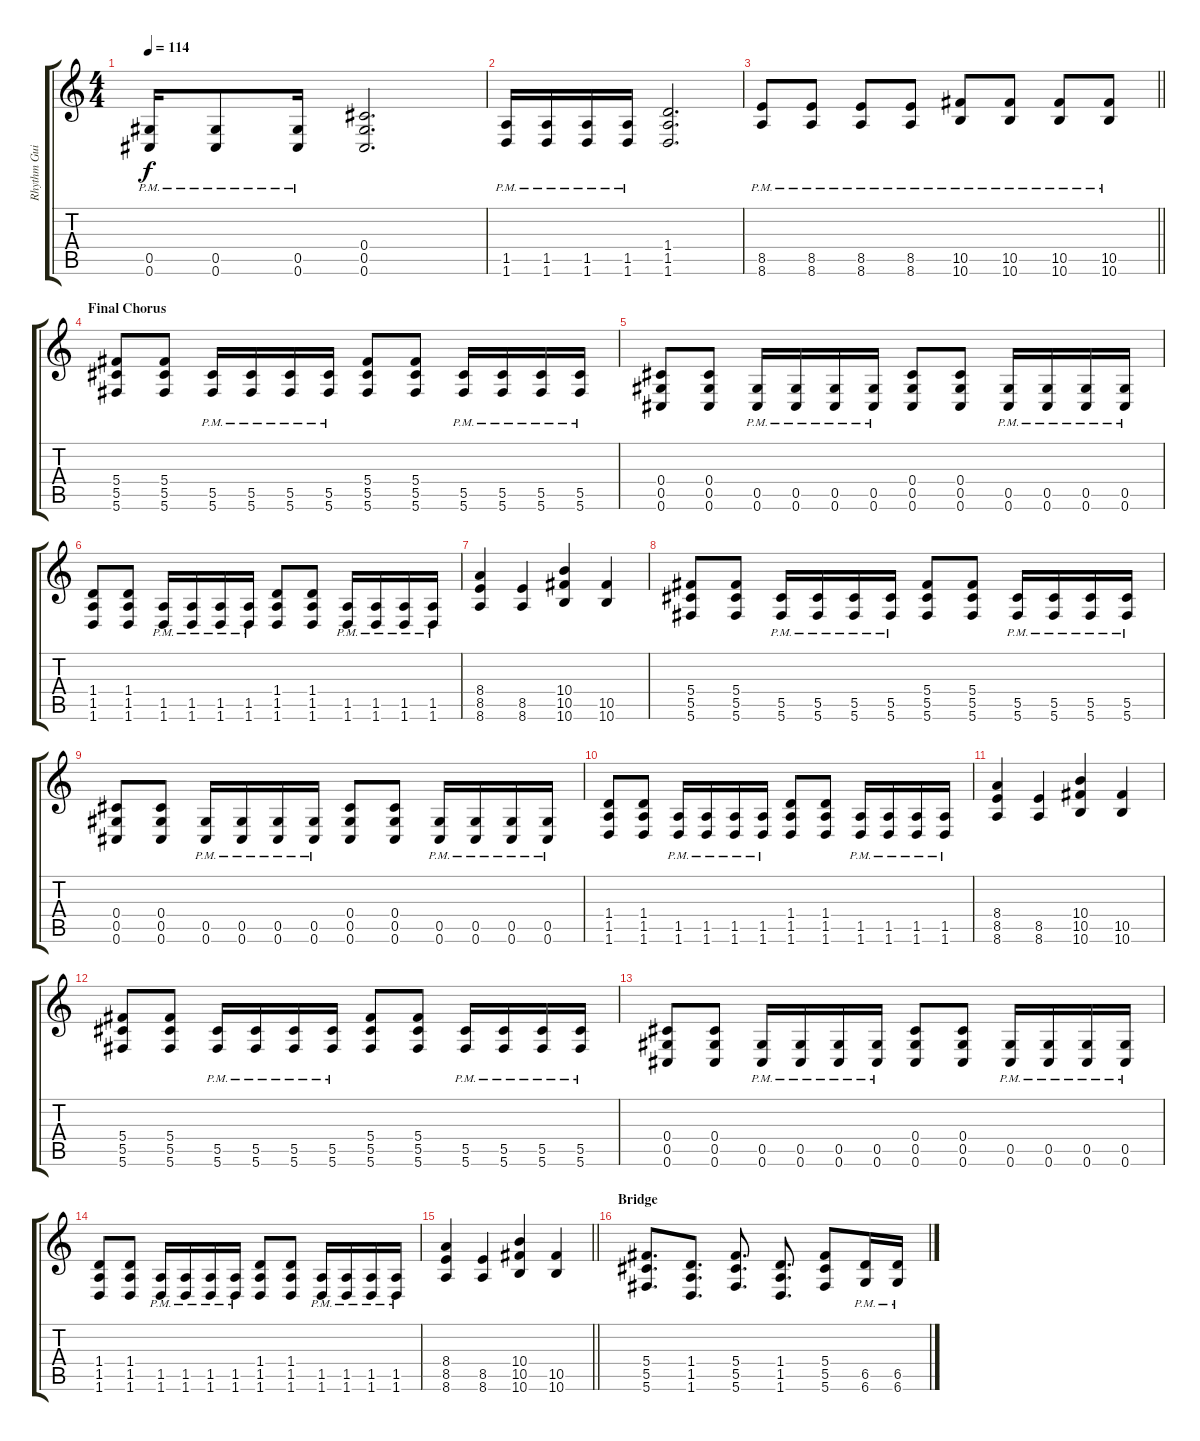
\track ("Rhythm Guitar" "Rhythm Gui") {instrument distortionguitar}
\staff {score tabs}
\tuning (Eb4 Bb3 Gb3 Db3 Ab2 Db2) {hide}
\ts (4 4)
\tempo 114
\clef g2
\ks c
(0.5{pm} 0.6{pm}).16{dy f} (0.5{pm} 0.6{pm}).8 (0.5{pm} 0.6).16 (0.4 0.5 0.6).2{d} |
(1.5{pm} 1.6{pm}).16 (1.5{pm} 1.6{pm}).16 (1.5{pm} 1.6{pm}).16 (1.5{pm} 1.6{pm}).16 (1.4 1.5 1.6).2{d} |
\barLineRight lightlight
(8.5{pm} 8.6{pm}).8 (8.5{pm} 8.6{pm}).8 (8.5{pm} 8.6{pm}).8 (8.5{pm} 8.6{pm}).8 (10.5{pm} 10.6{pm}).8 (10.5{pm} 10.6{pm}).8 (10.5{pm} 10.6{pm}).8 (10.5{pm} 10.6{pm}).8 |
\section ("" "Final Chorus")
(5.4 5.5 5.6).8 (5.4 5.5 5.6).8 (5.5{pm} 5.6{pm}).16 (5.5{pm} 5.6{pm}).16 (5.5{pm} 5.6{pm}).16 (5.5{pm} 5.6{pm}).16 (5.4 5.5 5.6).8 (5.4 5.5 5.6).8 (5.5{pm} 5.6{pm}).16 (5.5{pm} 5.6{pm}).16 (5.5{pm} 5.6{pm}).16 (5.5{pm} 5.6{pm}).16 |
(0.4 0.5 0.6).8 (0.4 0.5 0.6).8 (0.5{pm} 0.6{pm}).16 (0.5{pm} 0.6{pm}).16 (0.5{pm} 0.6{pm}).16 (0.5{pm} 0.6{pm}).16 (0.4 0.5 0.6).8 (0.4 0.5 0.6).8 (0.5{pm} 0.6{pm}).16 (0.5{pm} 0.6{pm}).16 (0.5{pm} 0.6{pm}).16 (0.5{pm} 0.6{pm}).16 |
(1.4 1.5 1.6).8 (1.4 1.5 1.6).8 (1.5{pm} 1.6{pm}).16 (1.5{pm} 1.6{pm}).16 (1.5{pm} 1.6{pm}).16 (1.5{pm} 1.6).16 (1.4 1.5 1.6).8 (1.4 1.5 1.6).8 (1.5{pm} 1.6{pm}).16 (1.5{pm} 1.6{pm}).16 (1.5{pm} 1.6{pm}).16 (1.5{pm} 1.6{pm}).16 |
(8.4 8.5 8.6).4 (8.5 8.6).4 (10.4 10.5 10.6).4 (10.5 10.6).4 |
(5.4 5.5 5.6).8 (5.4 5.5 5.6).8 (5.5{pm} 5.6{pm}).16 (5.5{pm} 5.6{pm}).16 (5.5{pm} 5.6{pm}).16 (5.5{pm} 5.6{pm}).16 (5.4 5.5 5.6).8 (5.4 5.5 5.6).8 (5.5{pm} 5.6{pm}).16 (5.5{pm} 5.6{pm}).16 (5.5{pm} 5.6{pm}).16 (5.5{pm} 5.6{pm}).16 |
(0.4 0.5 0.6).8 (0.4 0.5 0.6).8 (0.5{pm} 0.6{pm}).16 (0.5{pm} 0.6{pm}).16 (0.5{pm} 0.6{pm}).16 (0.5{pm} 0.6{pm}).16 (0.4 0.5 0.6).8 (0.4 0.5 0.6).8 (0.5{pm} 0.6{pm}).16 (0.5{pm} 0.6{pm}).16 (0.5{pm} 0.6{pm}).16 (0.5{pm} 0.6{pm}).16 |
(1.4 1.5 1.6).8 (1.4 1.5 1.6).8 (1.5{pm} 1.6{pm}).16 (1.5{pm} 1.6{pm}).16 (1.5{pm} 1.6{pm}).16 (1.5{pm} 1.6).16 (1.4 1.5 1.6).8 (1.4 1.5 1.6).8 (1.5{pm} 1.6{pm}).16 (1.5{pm} 1.6{pm}).16 (1.5{pm} 1.6{pm}).16 (1.5{pm} 1.6{pm}).16 |
(8.4 8.5 8.6).4 (8.5 8.6).4 (10.4 10.5 10.6).4 (10.5 10.6).4 |
(5.4 5.5 5.6).8 (5.4 5.5 5.6).8 (5.5{pm} 5.6{pm}).16 (5.5{pm} 5.6{pm}).16 (5.5{pm} 5.6{pm}).16 (5.5{pm} 5.6{pm}).16 (5.4 5.5 5.6).8 (5.4 5.5 5.6).8 (5.5{pm} 5.6{pm}).16 (5.5{pm} 5.6{pm}).16 (5.5{pm} 5.6{pm}).16 (5.5{pm} 5.6{pm}).16 |
(0.4 0.5 0.6).8 (0.4 0.5 0.6).8 (0.5{pm} 0.6{pm}).16 (0.5{pm} 0.6{pm}).16 (0.5{pm} 0.6{pm}).16 (0.5{pm} 0.6{pm}).16 (0.4 0.5 0.6).8 (0.4 0.5 0.6).8 (0.5{pm} 0.6{pm}).16 (0.5{pm} 0.6{pm}).16 (0.5{pm} 0.6{pm}).16 (0.5{pm} 0.6{pm}).16 |
(1.4 1.5 1.6).8 (1.4 1.5 1.6).8 (1.5{pm} 1.6{pm}).16 (1.5{pm} 1.6{pm}).16 (1.5{pm} 1.6{pm}).16 (1.5{pm} 1.6).16 (1.4 1.5 1.6).8 (1.4 1.5 1.6).8 (1.5{pm} 1.6{pm}).16 (1.5{pm} 1.6{pm}).16 (1.5{pm} 1.6{pm}).16 (1.5{pm} 1.6{pm}).16 |
\barLineRight lightlight
(8.4 8.5 8.6).4 (8.5 8.6).4 (10.4 10.5 10.6).4 (10.5 10.6).4 |
\section ("" "Bridge")
(5.4 5.5 5.6).8{d} (1.4 1.5 1.6).8{d} (5.4 5.5 5.6).8{d} (1.4 1.5 1.6).8{d} (5.4 5.5 5.6).8 (6.5{pm} 6.6{pm}).16 (6.5{pm} 6.6{pm}).16
